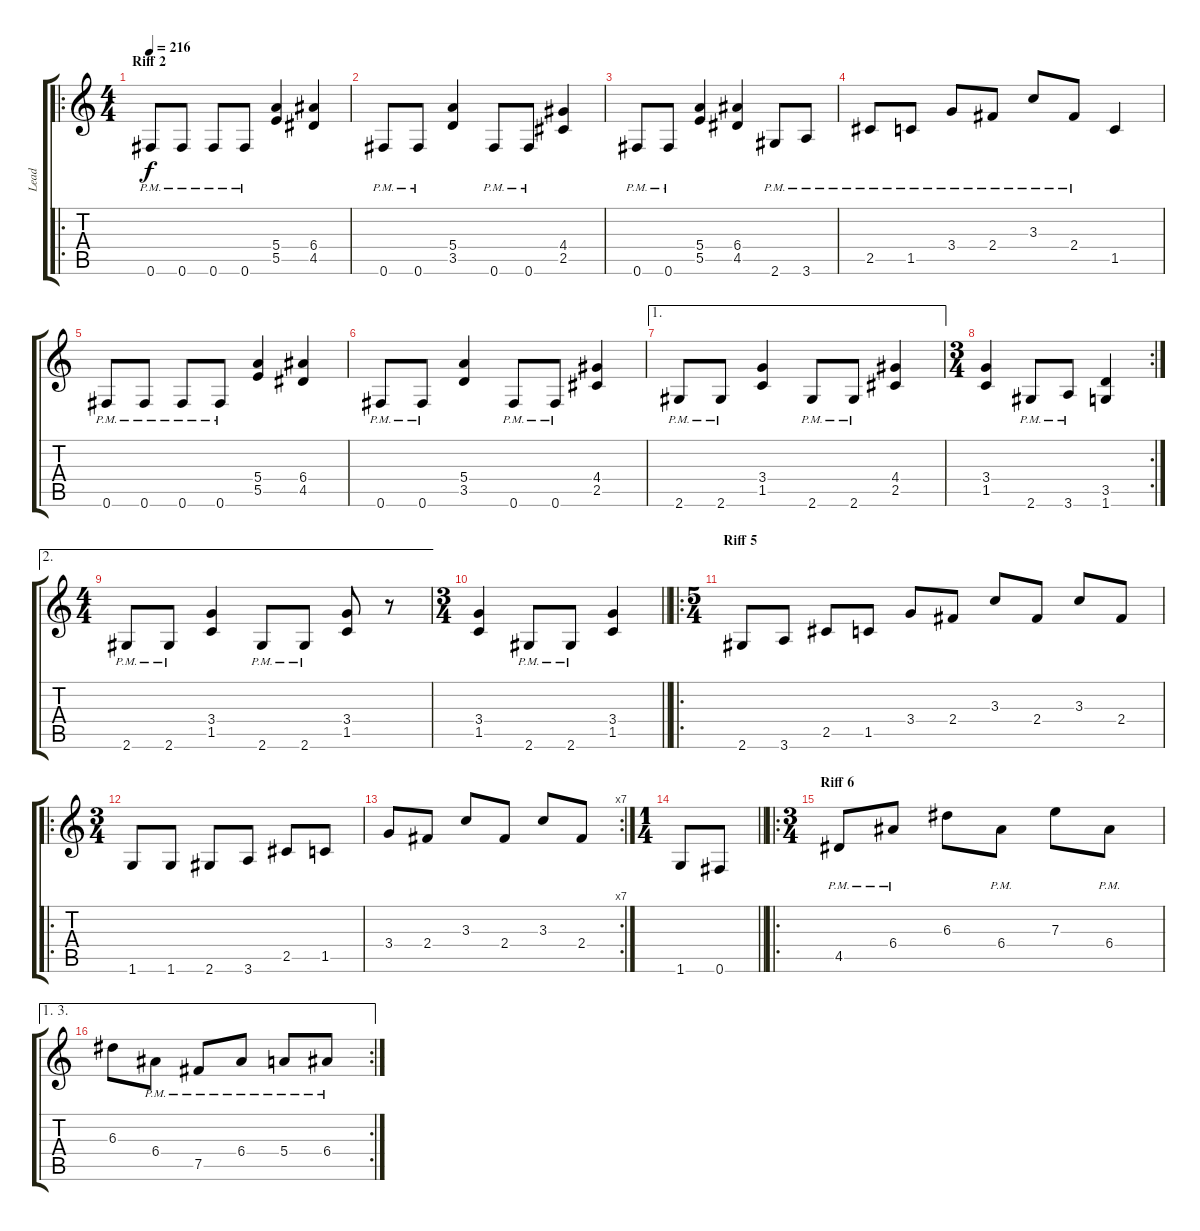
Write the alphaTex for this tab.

\track ("Lead" "Lead") {instrument distortionguitar}
\staff {score tabs}
\tuning (Gb4 Db4 A3 E3 B2 Gb2) {hide}
\ro
\ts (4 4)
\section ("" "Riff 2")
\tempo 216
\clef g2
\ks c
0.6{pm}.8{dy f} 0.6{pm}.8 0.6{pm}.8 0.6{pm}.8 (5.4 5.5).4 (6.4 4.5).4 |
0.6{pm}.8 0.6{pm}.8 (5.4 3.5).4 0.6{pm}.8 0.6{pm}.8 (4.4 2.5).4 |
0.6{pm}.8 0.6{pm}.8 (5.4 5.5).4 (6.4 4.5).4 2.6{pm}.8 3.6{pm}.8 |
2.5{pm}.8 1.5{pm}.8 3.4{pm}.8 2.4{pm}.8 3.3{pm}.8 2.4{pm}.8 1.5.4 |
0.6{pm}.8 0.6{pm}.8 0.6{pm}.8 0.6{pm}.8 (5.4 5.5).4 (6.4 4.5).4 |
0.6{pm}.8 0.6{pm}.8 (5.4 3.5).4 0.6{pm}.8 0.6{pm}.8 (4.4 2.5).4 |
\ae 1
2.6{pm}.8 2.6{pm}.8 (3.4 1.5).4 2.6{pm}.8 2.6{pm}.8 (4.4 2.5).4 |
\rc 2
\ts (3 4)
(3.4 1.5).4 2.6{pm}.8 3.6{pm}.8 (3.5 1.6).4 |
\ae 2
\ts (4 4)
2.6{pm}.8 2.6{pm}.8 (3.4 1.5).4 2.6{pm}.8 2.6{pm}.8 (3.4 1.5).8 r.8 |
\ts (3 4)
\barLineRight lightlight
(3.4 1.5).4 2.6{pm}.8 2.6{pm}.8 (3.4 1.5).4 |
\ro
\ts (5 4)
\section ("" "Riff 5")
2.6.8 3.6.8 2.5.8 1.5.8 3.4.8 2.4.8 3.3.8 2.4.8 3.3.8 2.4.8 |
\ro
\ts (3 4)
1.6.8 1.6.8 2.6.8 3.6.8 2.5.8 1.5.8 |
\rc 7
3.4.8 2.4.8 3.3.8 2.4.8 3.3.8 2.4.8 |
\ts (1 4)
\barLineRight lightlight
1.6.8 0.6.8 |
\ro
\ts (3 4)
\section ("" "Riff 6")
4.5{pm}.8 6.4{pm}.8 6.3.8 6.4{pm}.8 7.3.8 6.4{pm}.8 |
\ae (1 3)
\rc 2
6.3.8 6.4{pm}.8 7.5{pm}.8 6.4{pm}.8 5.4{pm}.8 6.4{pm}.8
